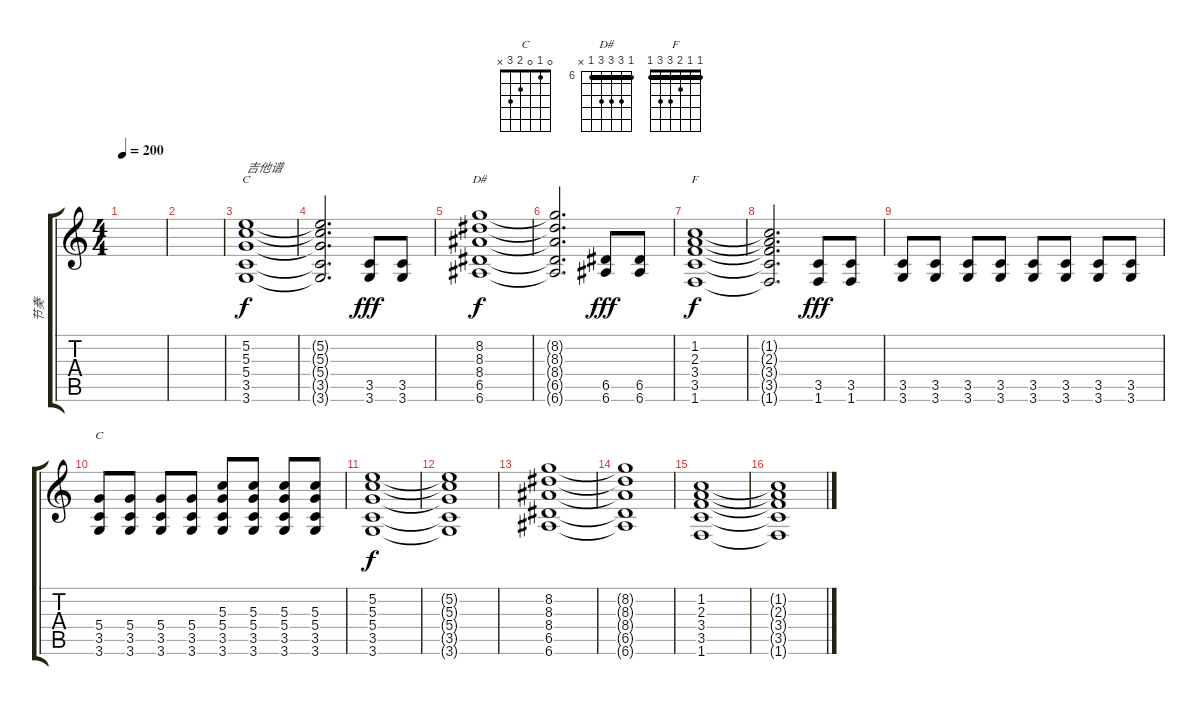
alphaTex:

\track ("节奏" "节奏") {instrument overdrivenguitar}
\staff {score tabs}
\tuning (E4 B3 G3 D3 A2 E2) {hide}
\chord ("C" 3 5 5 5 3 x) {barre 3}
\chord ("D#" 6 8 8 8 6 x) {firstfret 6 barre 6}
\chord ("F" 1 1 2 3 3 1) {barre 1}
\chord ("C" 0 1 0 2 3 x)
\ts (4 4)
\tempo 200
\clef g2
\ks c
|
|
(5.2 5.3 5.4 3.5 3.6).1{ch "C" txt "吉他谱"} |
(5.2{t} 5.3{t} 5.4{t} 3.5{t} 3.6{t}).2{d} (3.5 3.6).8{dy fff} (3.5 3.6).8 |
(8.2 8.3 8.4 6.5 6.6).1{ch "D#" dy f} |
(8.2{t} 8.3{t} 8.4{t} 6.5{t} 6.6{t}).2{d} (6.5 6.6).8{dy fff} (6.5 6.6).8 |
(1.2 2.3 3.4 3.5 1.6).1{ch "F" dy f} |
(1.2{t} 2.3{t} 3.4{t} 3.5{t} 1.6{t}).2{d} (3.5 1.6).8{dy fff} (3.5 1.6).8 |
(3.5 3.6).8 (3.5 3.6).8 (3.5 3.6).8 (3.5 3.6).8 (3.5 3.6).8 (3.5 3.6).8 (3.5 3.6).8 (3.5 3.6).8 |
(5.4 3.5 3.6).8{ch "C"} (5.4 3.5 3.6).8 (5.4 3.5 3.6).8 (5.4 3.5 3.6).8 (5.3 5.4 3.5 3.6).8 (5.3 5.4 3.5 3.6).8 (5.3 5.4 3.5 3.6).8 (5.3 5.4 3.5 3.6).8 |
(5.2 5.3 5.4 3.5 3.6).1{dy f} |
(5.2{t} 5.3{t} 5.4{t} 3.5{t} 3.6{t}).1 |
(8.2 8.3 8.4 6.5 6.6).1 |
(8.2{t} 8.3{t} 8.4{t} 6.5{t} 6.6{t}).1 |
(1.2 2.3 3.4 3.5 1.6).1 |
(1.2{t} 2.3{t} 3.4{t} 3.5{t} 1.6{t}).1
